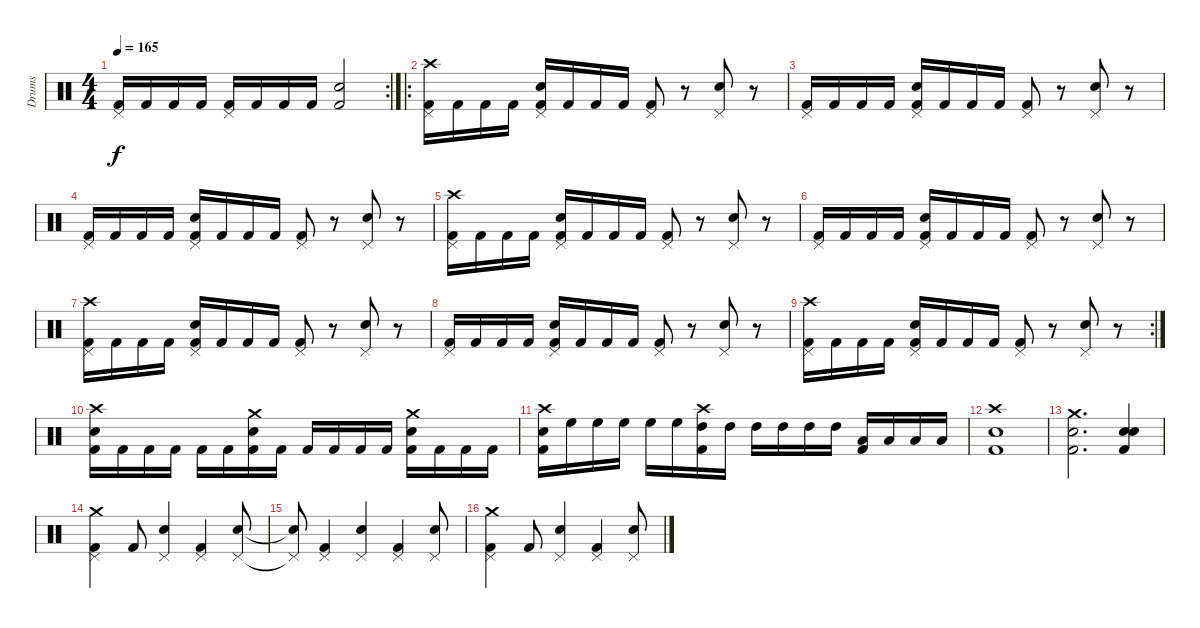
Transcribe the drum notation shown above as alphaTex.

\track ("Drums" "Drums") {instrument percussion}
\staff {score}
\articulation defaults
\rc 2
\ts (4 4)
\tempo 165
\clef neutral
\ks c
("Pedal Hi-Hat (hit)" "Kick (hit) 2").16{dy f} "Kick (hit) 2".16 "Kick (hit) 2".16 "Kick (hit) 2".16 ("Pedal Hi-Hat (hit)" "Kick (hit) 2").16 "Kick (hit) 2".16 "Kick (hit) 2".16 "Kick (hit) 2".16 ("Snare (hit) 2" "Kick (hit) 2").2 |
\ro
("Crash high (hit)" "Pedal Hi-Hat (hit)" "Kick (hit) 2").16 "Kick (hit) 2".16 "Kick (hit) 2".16 "Kick (hit) 2".16 ("Pedal Hi-Hat (hit)" "Snare (hit) 2" "Kick (hit) 2").16 "Kick (hit) 2".16 "Kick (hit) 2".16 "Kick (hit) 2".16 ("Pedal Hi-Hat (hit)" "Kick (hit) 2").8 r.8 ("Pedal Hi-Hat (hit)" "Snare (hit) 2").8 r.8 |
("Pedal Hi-Hat (hit)" "Kick (hit) 2").16 "Kick (hit) 2".16 "Kick (hit) 2".16 "Kick (hit) 2".16 ("Pedal Hi-Hat (hit)" "Snare (hit) 2" "Kick (hit) 2").16 "Kick (hit) 2".16 "Kick (hit) 2".16 "Kick (hit) 2".16 ("Pedal Hi-Hat (hit)" "Kick (hit) 2").8 r.8 ("Pedal Hi-Hat (hit)" "Snare (hit) 2").8 r.8 |
("Pedal Hi-Hat (hit)" "Kick (hit) 2").16 "Kick (hit) 2".16 "Kick (hit) 2".16 "Kick (hit) 2".16 ("Pedal Hi-Hat (hit)" "Snare (hit) 2" "Kick (hit) 2").16 "Kick (hit) 2".16 "Kick (hit) 2".16 "Kick (hit) 2".16 ("Pedal Hi-Hat (hit)" "Kick (hit) 2").8 r.8 ("Pedal Hi-Hat (hit)" "Snare (hit) 2").8 r.8 |
("Crash high (hit)" "Pedal Hi-Hat (hit)" "Kick (hit) 2").16 "Kick (hit) 2".16 "Kick (hit) 2".16 "Kick (hit) 2".16 ("Pedal Hi-Hat (hit)" "Snare (hit) 2" "Kick (hit) 2").16 "Kick (hit) 2".16 "Kick (hit) 2".16 "Kick (hit) 2".16 ("Pedal Hi-Hat (hit)" "Kick (hit) 2").8 r.8 ("Pedal Hi-Hat (hit)" "Snare (hit) 2").8 r.8 |
("Pedal Hi-Hat (hit)" "Kick (hit) 2").16 "Kick (hit) 2".16 "Kick (hit) 2".16 "Kick (hit) 2".16 ("Pedal Hi-Hat (hit)" "Snare (hit) 2" "Kick (hit) 2").16 "Kick (hit) 2".16 "Kick (hit) 2".16 "Kick (hit) 2".16 ("Pedal Hi-Hat (hit)" "Kick (hit) 2").8 r.8 ("Pedal Hi-Hat (hit)" "Snare (hit) 2").8 r.8 |
("Crash high (hit)" "Pedal Hi-Hat (hit)" "Kick (hit) 2").16 "Kick (hit) 2".16 "Kick (hit) 2".16 "Kick (hit) 2".16 ("Pedal Hi-Hat (hit)" "Snare (hit) 2" "Kick (hit) 2").16 "Kick (hit) 2".16 "Kick (hit) 2".16 "Kick (hit) 2".16 ("Pedal Hi-Hat (hit)" "Kick (hit) 2").8 r.8 ("Pedal Hi-Hat (hit)" "Snare (hit) 2").8 r.8 |
("Pedal Hi-Hat (hit)" "Kick (hit) 2").16 "Kick (hit) 2".16 "Kick (hit) 2".16 "Kick (hit) 2".16 ("Pedal Hi-Hat (hit)" "Snare (hit) 2" "Kick (hit) 2").16 "Kick (hit) 2".16 "Kick (hit) 2".16 "Kick (hit) 2".16 ("Pedal Hi-Hat (hit)" "Kick (hit) 2").8 r.8 ("Pedal Hi-Hat (hit)" "Snare (hit) 2").8 r.8 |
\rc 2
("Crash high (hit)" "Pedal Hi-Hat (hit)" "Kick (hit) 2").16 "Kick (hit) 2".16 "Kick (hit) 2".16 "Kick (hit) 2".16 ("Pedal Hi-Hat (hit)" "Snare (hit) 2" "Kick (hit) 2").16 "Kick (hit) 2".16 "Kick (hit) 2".16 "Kick (hit) 2".16 ("Pedal Hi-Hat (hit)" "Kick (hit) 2").8 r.8 ("Pedal Hi-Hat (hit)" "Snare (hit) 2").8 r.8 |
("Crash high (hit)" "Snare (hit) 2" "Kick (hit) 2").16 "Kick (hit) 2".16 "Kick (hit) 2".16 "Kick (hit) 2".16 "Kick (hit) 2".16 "Kick (hit) 2".16 ("Crash medium (hit)" "Snare (hit) 2" "Kick (hit) 2").16 "Kick (hit) 2".16 "Kick (hit) 2".16 "Kick (hit) 2".16 "Kick (hit) 2".16 "Kick (hit) 2".16 ("Crash medium (hit)" "Snare (hit) 2" "Kick (hit) 2").16 "Kick (hit) 2".16 "Kick (hit) 2".16 "Kick (hit) 2".16 |
("Crash high (hit)" "Snare (hit) 2" "Kick (hit) 2").16 "High Floor Tom (hit)".16{balance 0} "High Floor Tom (hit)".16 "High Floor Tom (hit)".16 "High Floor Tom (hit)".16 "High Floor Tom (hit)".16 ("Crash high (hit)" "High Tom (hit)" "Kick (hit) 2").16{balance 8} "High Tom (hit)".16 "High Tom (hit)".16 "High Tom (hit)".16{balance 16} "High Tom (hit)".16 "High Tom (hit)".16 ("Low Tom (hit)" "Kick (hit) 2").16 "Low Tom (hit)".16 "Low Tom (hit)".16 "Low Tom (hit)".16 |
("Crash high (hit)" "Snare (hit) 2" "Kick (hit) 2").1{balance 8} |
("Crash medium (hit)" "Snare (hit) 2" "Kick (hit) 2").2{d} ("Snare (hit) 2" "Snare (hit) 2" "Kick (hit) 2").4 |
("Crash medium (hit)" "Pedal Hi-Hat (hit)" "Kick (hit) 2").4 "Kick (hit) 2".8 ("Pedal Hi-Hat (hit)" "Snare (hit) 2").4 ("Pedal Hi-Hat (hit)" "Kick (hit) 2").4 ("Pedal Hi-Hat (hit)" "Snare (hit) 2").8 |
("Pedal Hi-Hat (hit)"{t} "Snare (hit)"{t}).8 ("Pedal Hi-Hat (hit)" "Kick (hit) 2").4 ("Pedal Hi-Hat (hit)" "Snare (hit) 2").4 ("Pedal Hi-Hat (hit)" "Kick (hit) 2").4 ("Pedal Hi-Hat (hit)" "Snare (hit) 2").8 |
("Crash medium (hit)" "Pedal Hi-Hat (hit)" "Kick (hit) 2").4 "Kick (hit) 2".8 ("Pedal Hi-Hat (hit)" "Snare (hit) 2").4 ("Pedal Hi-Hat (hit)" "Kick (hit) 2").4 ("Pedal Hi-Hat (hit)" "Snare (hit) 2").8
